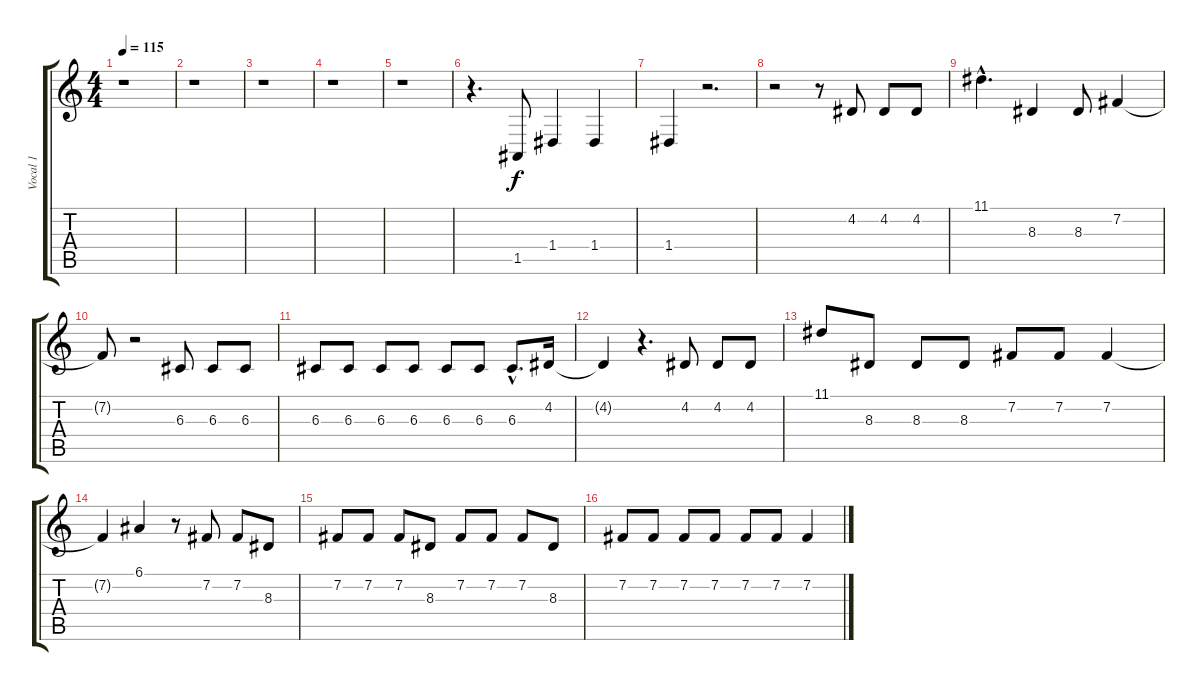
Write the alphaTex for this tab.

\track ("Vocal 1" "Vocal 1") {instrument lead2sawtooth}
\staff {score tabs}
\tuning (E4 B3 G3 D3 A2 E2) {hide}
\ts (4 4)
\tempo 115
\clef g2
\ks c
r.1{dy f instrument lead2sawtooth} |
r.1 |
r.1 |
r.1 |
r.1 |
r.4{d} 1.5.8{balance 8} 1.4.4 1.4.4 |
1.4.4 r.2{d} |
r.2 r.8 4.2.8 4.2.8 4.2.8 |
11.1{hac}.4{d} 8.3.4 8.3.8 7.2.4 |
7.2{t}.8 r.2 6.3.8 6.3.8 6.3.8 |
6.3.8 6.3.8 6.3.8 6.3.8 6.3.8 6.3.8 6.3{hac}.8{d} 4.2.16 |
4.2{t}.4 r.4{d} 4.2.8 4.2.8 4.2.8 |
11.1.8 8.3.8 8.3.8 8.3.8 7.2.8 7.2.8 7.2.4 |
7.2{t}.4 6.1.4 r.8 7.2.8 7.2.8 8.3.8 |
7.2.8 7.2.8 7.2.8 8.3.8 7.2.8 7.2.8 7.2.8 8.3.8 |
7.2.8 7.2.8 7.2.8 7.2.8 7.2.8 7.2.8 7.2.4
